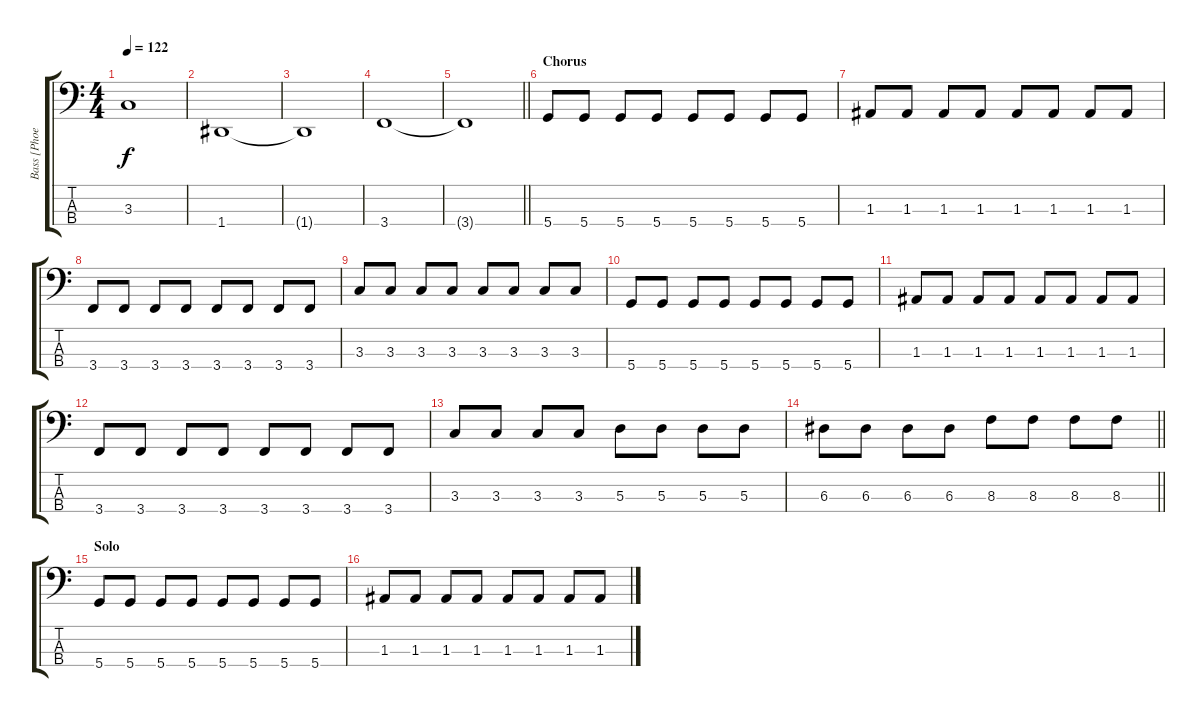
\track ("Bass [Phoenix]" "Bass [Phoe") {solo instrument electricbassfinger}
\staff {score tabs}
\tuning (G2 D2 A1 D1) {hide}
\ts (4 4)
\tempo 122
\clef f4
\ks c
3.3.1{dy f} |
1.4.1 |
1.4{t}.1 |
3.4.1 |
\barLineRight lightlight
3.4{t}.1 |
\section ("" "Chorus")
5.4.8 5.4.8 5.4.8 5.4.8 5.4.8 5.4.8 5.4.8 5.4.8 |
1.3.8 1.3.8 1.3.8 1.3.8 1.3.8 1.3.8 1.3.8 1.3.8 |
3.4.8 3.4.8 3.4.8 3.4.8 3.4.8 3.4.8 3.4.8 3.4.8 |
3.3.8 3.3.8 3.3.8 3.3.8 3.3.8 3.3.8 3.3.8 3.3.8 |
5.4.8 5.4.8 5.4.8 5.4.8 5.4.8 5.4.8 5.4.8 5.4.8 |
1.3.8 1.3.8 1.3.8 1.3.8 1.3.8 1.3.8 1.3.8 1.3.8 |
3.4.8 3.4.8 3.4.8 3.4.8 3.4.8 3.4.8 3.4.8 3.4.8 |
3.3.8 3.3.8 3.3.8 3.3.8 5.3.8 5.3.8 5.3.8 5.3.8 |
\barLineRight lightlight
6.3.8 6.3.8 6.3.8 6.3.8 8.3.8 8.3.8 8.3.8 8.3.8 |
\section ("" "Solo")
5.4.8 5.4.8 5.4.8 5.4.8 5.4.8 5.4.8 5.4.8 5.4.8 |
1.3.8 1.3.8 1.3.8 1.3.8 1.3.8 1.3.8 1.3.8 1.3.8
